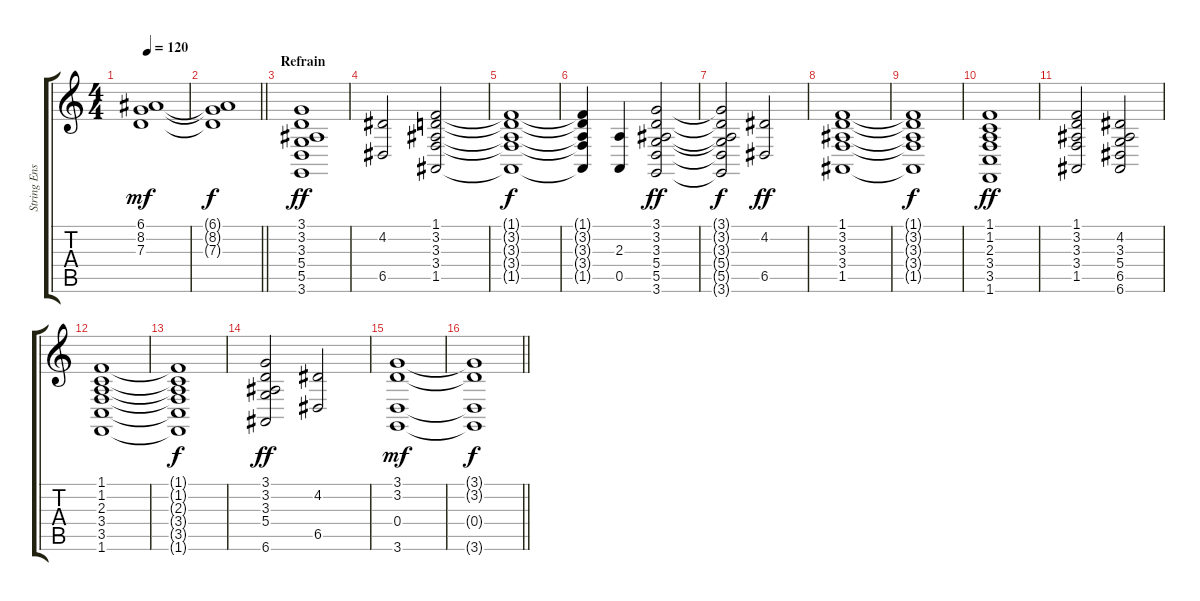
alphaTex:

\track ("String Ensemble I" "String Ens") {instrument stringensemble2}
\staff {score tabs}
\tuning (E4 B3 G3 D3 A2 E2) {hide}
\ts (4 4)
\tempo 120
\clef g2
\ks c
(6.1 8.2 7.3).1{dy mf} |
\barLineRight lightlight
(6.1{t} 8.2{t} 7.3{t}).1{dy f} |
\section ("" "Refrain")
(3.1 3.2 3.3 5.4 5.5 3.6).1{dy ff} |
(4.2 6.5).2 (1.1 3.2 3.3 3.4 1.5).2 |
(1.1{t} 3.2{t} 3.3{t} 3.4{t} 1.5{t}).1{dy f} |
(1.1{t} 3.2{t} 3.3{t} 3.4{t} 1.5{t}).4 (2.3 0.5).4 (3.1 3.2 3.3 5.4 5.5 3.6).2{dy ff} |
(3.1{t} 3.2{t} 3.3{t} 5.4{t} 5.5{t} 3.6{t}).2{dy f} (4.2 6.5).2{dy ff} |
(1.1 3.2 3.3 3.4 1.5).1 |
(1.1{t} 3.2{t} 3.3{t} 3.4{t} 1.5{t}).1{dy f} |
(1.1 1.2 2.3 3.4 3.5 1.6).1{dy ff} |
(1.1 3.2 3.3 3.4 1.5).2 (4.2 3.3 5.4 6.5 6.6).2 |
(1.1 1.2 2.3 3.4 3.5 1.6).1 |
(1.1{t} 1.2{t} 2.3{t} 3.4{t} 3.5{t} 1.6{t}).1{dy f} |
(3.1 3.2 3.3 5.4 6.6).2{dy ff} (4.2 6.5).2 |
(3.1 3.2 0.4 3.6).1{dy mf} |
\barLineRight lightlight
(3.1{t} 3.2{t} 0.4{t} 3.6{t}).1{dy f}
